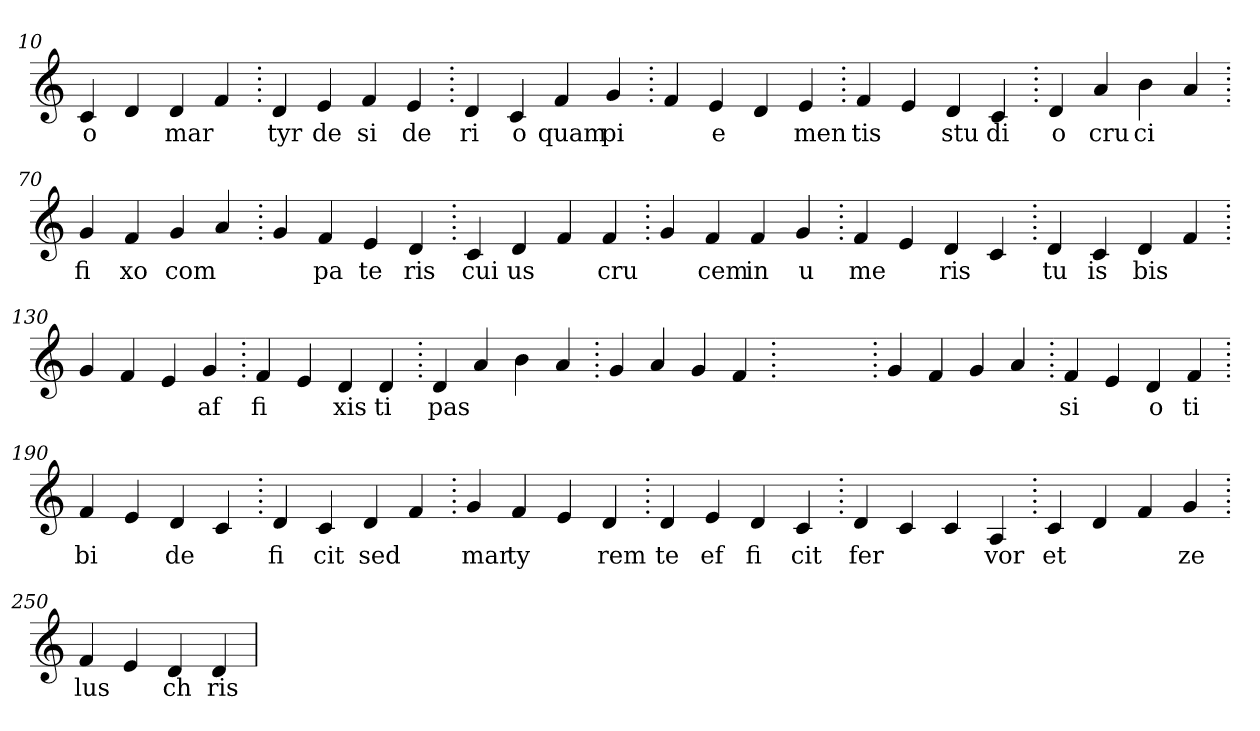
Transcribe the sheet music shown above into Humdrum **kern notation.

**kern	**text
*part1	*part1
*staff1	*staff1
*clefG2	*
=10.	=10.
4c	o
4d	.
4d	mar
4f	.
=20.	=20.
4d	tyr
4e	de
4f	si
4e	de
=30.	=30.
4d	ri
4c	o
4f	quam
4g	pi
=40.	=40.
4f	.
4e	e
4d	.
4e	men
=50.	=50.
4f	tis
4e	.
4d	stu
4c	di
=60.	=60.
4d	o
4a	cru
4b	ci
4a	.
=70.	=70.
4g	fi
4f	xo
4g	com
4a	.
=80.	=80.
4g	.
4f	pa
4e	te
4d	ris
=90.	=90.
4c	cui
4d	us
4f	.
4f	cru
=100.	=100.
4g	.
4f	cem
4f	in
4g	u
=110.	=110.
4f	me
4e	.
4d	ris
4c	.
=120.	=120.
4d	tu
4c	is
4d	bis
4f	.
=130.	=130.
4g	.
4f	.
4e	.
4g	af
=140.	=140.
4f	fi
4e	.
4d	xis
4d	ti
=150.	=150.
4d	pas
4a	.
4b	.
4a	.
=160.	=160.
4g	.
4a	.
4g	.
4f	.
=170.	=170.
1ryy	.
=170.	=170.
4g	.
4f	.
4g	.
4a	.
=180.	=180.
4f	si
4e	.
4d	o
4f	ti
=190.	=190.
4f	bi
4e	.
4d	de
4c	.
=200.	=200.
4d	fi
4c	cit
4d	sed
4f	.
=210.	=210.
4g	mar
4f	ty
4e	.
4d	rem
=220.	=220.
4d	te
4e	ef
4d	fi
4c	cit
=230.	=230.
4d	fer
4c	.
4c	.
4A	vor
=240.	=240.
4c	et
4d	.
4f	.
4g	ze
=250.	=250.
4f	lus
4e	.
4d	ch
4d	ris
=	=
*-	*-
